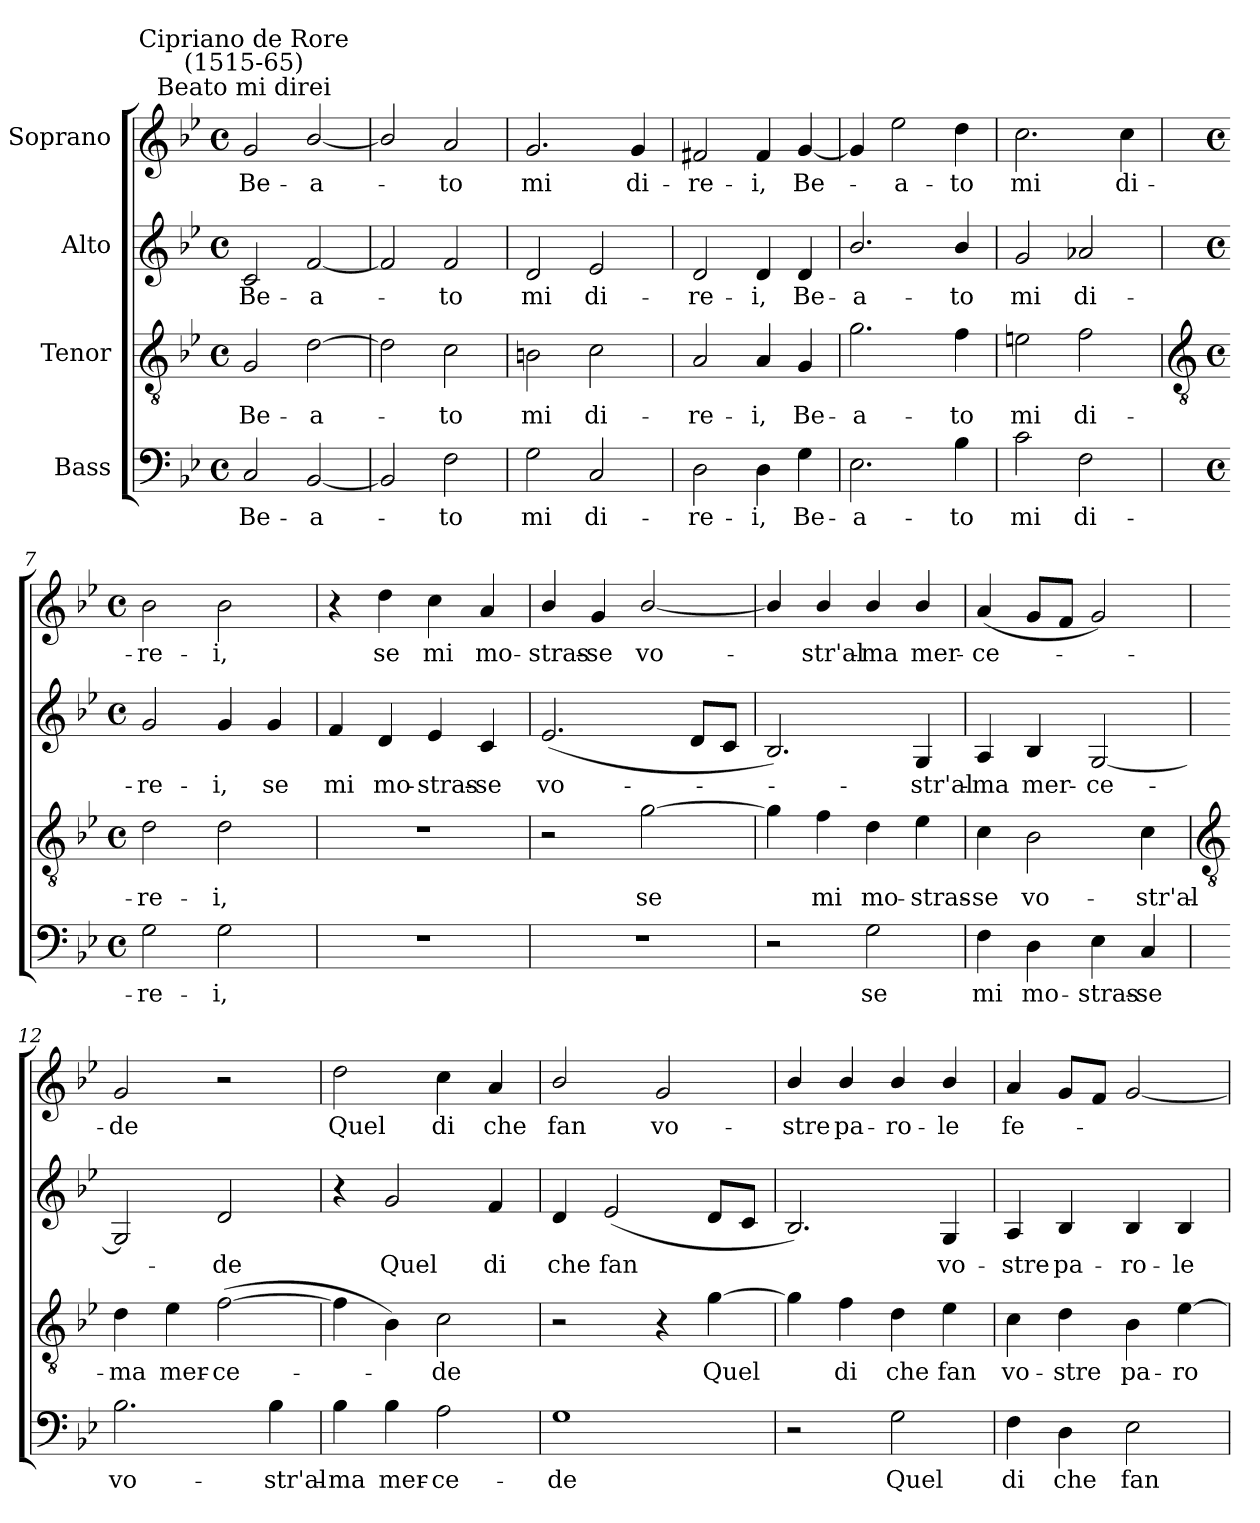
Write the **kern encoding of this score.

**kern	**text	**kern	**text	**kern	**text	**kern	**text
*part4	*part4	*part3	*part3	*part2	*part2	*part1	*part1
*staff4	*staff4	*staff3	*staff3	*staff2	*staff2	*staff1	*staff1
*I"Bass	*	*I"Tenor	*	*I"Alto	*	*I"Soprano	*
*clefF4	*	*clefGv2	*	*clefG2	*	*clefG2	*
*k[b-e-]	*	*k[b-e-]	*	*k[b-e-]	*	*k[b-e-]	*
*B-:	*	*B-:	*	*B-:	*	*B-:	*
*M4/4	*	*M4/4	*	*M4/4	*	*M4/4	*
*met(c)	*	*met(c)	*	*met(c)	*	*met(c)	*
=1	=1	=1	=1	=1	=1	=1	=1
!	!	!	!	!	!	!LO:TX:a:cj:t=Beato mi direi	!
!	!	!	!	!	!	!LO:TX:a:cj:t=Cipriano de Rore\n(1515-65)	!
!	!LO:LY:b	!	!LO:LY:b	!	!LO:LY:b	!	!LO:LY:b
2C	Be-	2G	Be-	2c	Be-	2g	Be-
!	!LO:LY:b	!	!LO:LY:b	!	!LO:LY:b	!	!LO:LY:b
[2BB-	-a-	[2d	-a-	[2f	-a-	[2b-/	-a-
=2	=2	=2	=2	=2	=2	=2	=2
2BB-]	.	2d]	.	2f]	.	2b-/]	.
!	!LO:LY:b	!	!LO:LY:b	!	!LO:LY:b	!	!LO:LY:b
2F	to	2c	to	2f	to	2a	to
=3	=3	=3	=3	=3	=3	=3	=3
!	!LO:LY:b	!	!LO:LY:b	!	!LO:LY:b	!	!LO:LY:b
2G	mi	2Bn	mi	2d	mi	2.g	mi
!	!LO:LY:b	!	!LO:LY:b	!	!LO:LY:b	!	!
2C	di-	2c	di-	2e-	di-	.	.
!	!	!	!	!	!	!	!LO:LY:b
.	.	.	.	.	.	4g	di-
=4	=4	=4	=4	=4	=4	=4	=4
!	!LO:LY:b	!	!LO:LY:b	!	!LO:LY:b	!	!LO:LY:b
2D	-re-	2A	-re-	2d	-re-	2f#X	-re-
!	!LO:LY:b	!	!LO:LY:b	!	!LO:LY:b	!	!LO:LY:b
4D	-i,	4A	-i,	4d	-i,	4f#	-i,
!	!LO:LY:b	!	!LO:LY:b	!	!LO:LY:b	!	!LO:LY:b
4G	Be-	4G	Be-	4d	Be-	[4g	Be-
=5	=5	=5	=5	=5	=5	=5	=5
!	!LO:LY:b	!	!LO:LY:b	!	!LO:LY:b	!	!
2.E-	-a-	2.g	-a-	2.b-/	-a-	4g]	.
!	!	!	!	!	!	!	!LO:LY:b
.	.	.	.	.	.	2ee-	a-
!	!LO:LY:b	!	!LO:LY:b	!	!LO:LY:b	!	!LO:LY:b
4B-	-to	4f	-to	4b-/	-to	4dd	-to
=6	=6	=6	=6	=6	=6	=6	=6
!	!LO:LY:b	!	!LO:LY:b	!	!LO:LY:b	!	!LO:LY:b
2c	mi	2en	mi	2g	mi	2.cc	mi
!	!LO:LY:b	!	!LO:LY:b	!	!LO:LY:b	!	!
2F	di-	2f	di-	2a-X	di-	.	.
!	!	!	!	!	!	!	!LO:LY:b
.	.	.	.	.	.	4cc	di-
!!LO:LB:g=z
=7	=7	=7	=7	=7	=7	=7	=7
*	*	*clefGv2	*	*	*	*	*
*M4/4	*	*M4/4	*	*M4/4	*	*M4/4	*
*met(c)	*	*met(c)	*	*met(c)	*	*met(c)	*
!	!LO:LY:b	!	!LO:LY:b	!	!LO:LY:b	!	!LO:LY:b
2G	-re-	2d	-re-	2g	-re-	2b-	-re-
!	!LO:LY:b	!	!LO:LY:b	!	!LO:LY:b	!	!LO:LY:b
2G	-i,	2d	-i,	4g	-i,	2b-	-i,
!	!	!	!	!	!LO:LY:b	!	!
.	.	.	.	4g	se	.	.
=8	=8	=8	=8	=8	=8	=8	=8
!	!	!	!	!	!LO:LY:b	!	!
1r	.	1r	.	4f	mi	4r	.
!	!	!	!	!	!LO:LY:b	!	!LO:LY:b
.	.	.	.	4d	mo-	4dd	se
!	!	!	!	!	!LO:LY:b	!	!LO:LY:b
.	.	.	.	4e-	-stras-	4cc	mi
!	!	!	!	!	!LO:LY:b	!	!LO:LY:b
.	.	.	.	4c	-se	4a	mo-
=9	=9	=9	=9	=9	=9	=9	=9
!	!	!	!	!	!LO:LY:b	!	!LO:LY:b
1r	.	2r	.	(<2.e-	vo-	4b-/	-stras-
!	!	!	!	!	!	!	!LO:LY:b
.	.	.	.	.	.	4g	-se
!	!	!	!LO:LY:b	!	!	!	!LO:LY:b
.	.	[2g	se	.	.	[2b-/	vo-
.	.	.	.	8dL	.	.	.
.	.	.	.	8cJ	.	.	.
=10	=10	=10	=10	=10	=10	=10	=10
2r	.	4g]	.	2.B-)	.	4b-/]	.
!	!	!	!LO:LY:b	!	!	!	!LO:LY:b
.	.	4f	mi	.	.	4b-/	str'al-
!	!LO:LY:b	!	!LO:LY:b	!	!	!	!LO:LY:b
2G	se	4d	mo-	.	.	4b-/	-ma
!	!	!	!LO:LY:b	!	!LO:LY:b	!	!LO:LY:b
.	.	4e-	-stras-	4G	str'al-	4b-/	mer-
=11	=11	=11	=11	=11	=11	=11	=11
!	!LO:LY:b	!	!LO:LY:b	!	!LO:LY:b	!	!LO:LY:b
4F	mi	4c	-se	4A	-ma	(<4a	-ce-
!	!LO:LY:b	!	!LO:LY:b	!	!LO:LY:b	!	!
4D	mo-	2B-	vo-	4B-	mer-	8gL	.
.	.	.	.	.	.	8fJ	.
!	!LO:LY:b	!	!	!	!LO:LY:b	!	!
4E-	-stras-	.	.	[2G	-ce-	2g)	.
!	!LO:LY:b	!	!LO:LY:b	!	!	!	!
4C	-se	4c	-str'al-	.	.	.	.
!!LO:LB:g=z
=12	=12	=12	=12	=12	=12	=12	=12
*	*	*clefGv2	*	*	*	*	*
!	!LO:LY:b	!	!LO:LY:b	!	!	!	!LO:LY:b
2.B-	vo-	4d	-ma	2G]	.	2g	de
!	!	!	!LO:LY:b	!	!	!	!
.	.	4e-	mer-	.	.	.	.
!	!	!	!LO:LY:b	!	!LO:LY:b	!	!
.	.	(>[2f	-ce-	2d	de	2r	.
!	!LO:LY:b	!	!	!	!	!	!
4B-	-str'al-	.	.	.	.	.	.
=13	=13	=13	=13	=13	=13	=13	=13
!	!LO:LY:b	!	!	!	!	!	!LO:LY:b
4B-	-ma	4f]	.	4r	.	2dd	Quel
!	!LO:LY:b	!	!	!	!LO:LY:b	!	!
4B-	mer-	4B-)	.	2g	Quel	.	.
!	!LO:LY:b	!	!LO:LY:b	!	!	!	!LO:LY:b
2A	-ce-	2c	de	.	.	4cc	di
!	!	!	!	!	!LO:LY:b	!	!LO:LY:b
.	.	.	.	4f	di	4a	che
=14	=14	=14	=14	=14	=14	=14	=14
!	!LO:LY:b	!	!	!	!LO:LY:b	!	!LO:LY:b
1G	-de	2r	.	4d	che	2b-/	fan
!	!	!	!	!	!LO:LY:b	!	!
.	.	.	.	(<2e-	fan	.	.
!	!	!	!	!	!	!	!LO:LY:b
.	.	4r	.	.	.	2g	vo-
!	!	!	!LO:LY:b	!	!	!	!
.	.	[4g	Quel	8dL	.	.	.
.	.	.	.	8cJ	.	.	.
=15	=15	=15	=15	=15	=15	=15	=15
!	!	!	!	!	!	!	!LO:LY:b
2r	.	4g]	.	2.B-)	.	4b-/	-stre
!	!	!	!LO:LY:b	!	!	!	!LO:LY:b
.	.	4f	di	.	.	4b-/	pa-
!	!LO:LY:b	!	!LO:LY:b	!	!	!	!LO:LY:b
2G	Quel	4d	che	.	.	4b-/	-ro-
!	!	!	!LO:LY:b	!	!LO:LY:b	!	!LO:LY:b
.	.	4e-	fan	4G	vo-	4b-/	-le
=16	=16	=16	=16	=16	=16	=16	=16
!	!LO:LY:b	!	!LO:LY:b	!	!LO:LY:b	!	!LO:LY:b
4F	di	4c	vo-	4A	-stre	4a	fe-
!	!LO:LY:b	!	!LO:LY:b	!	!LO:LY:b	!	!
4D	che	4d	-stre	4B-	pa-	8gL	.
.	.	.	.	.	.	8fJ	.
!	!LO:LY:b	!	!LO:LY:b	!	!LO:LY:b	!	!
2E-	fan	4B-	pa-	4B-	-ro-	[2g	.
!	!	!	!LO:LY:b	!	!LO:LY:b	!	!
.	.	[4e-	-ro-	4B-	-le	.	.
=	=	=	=	=	=	=	=
*-	*-	*-	*-	*-	*-	*-	*-
